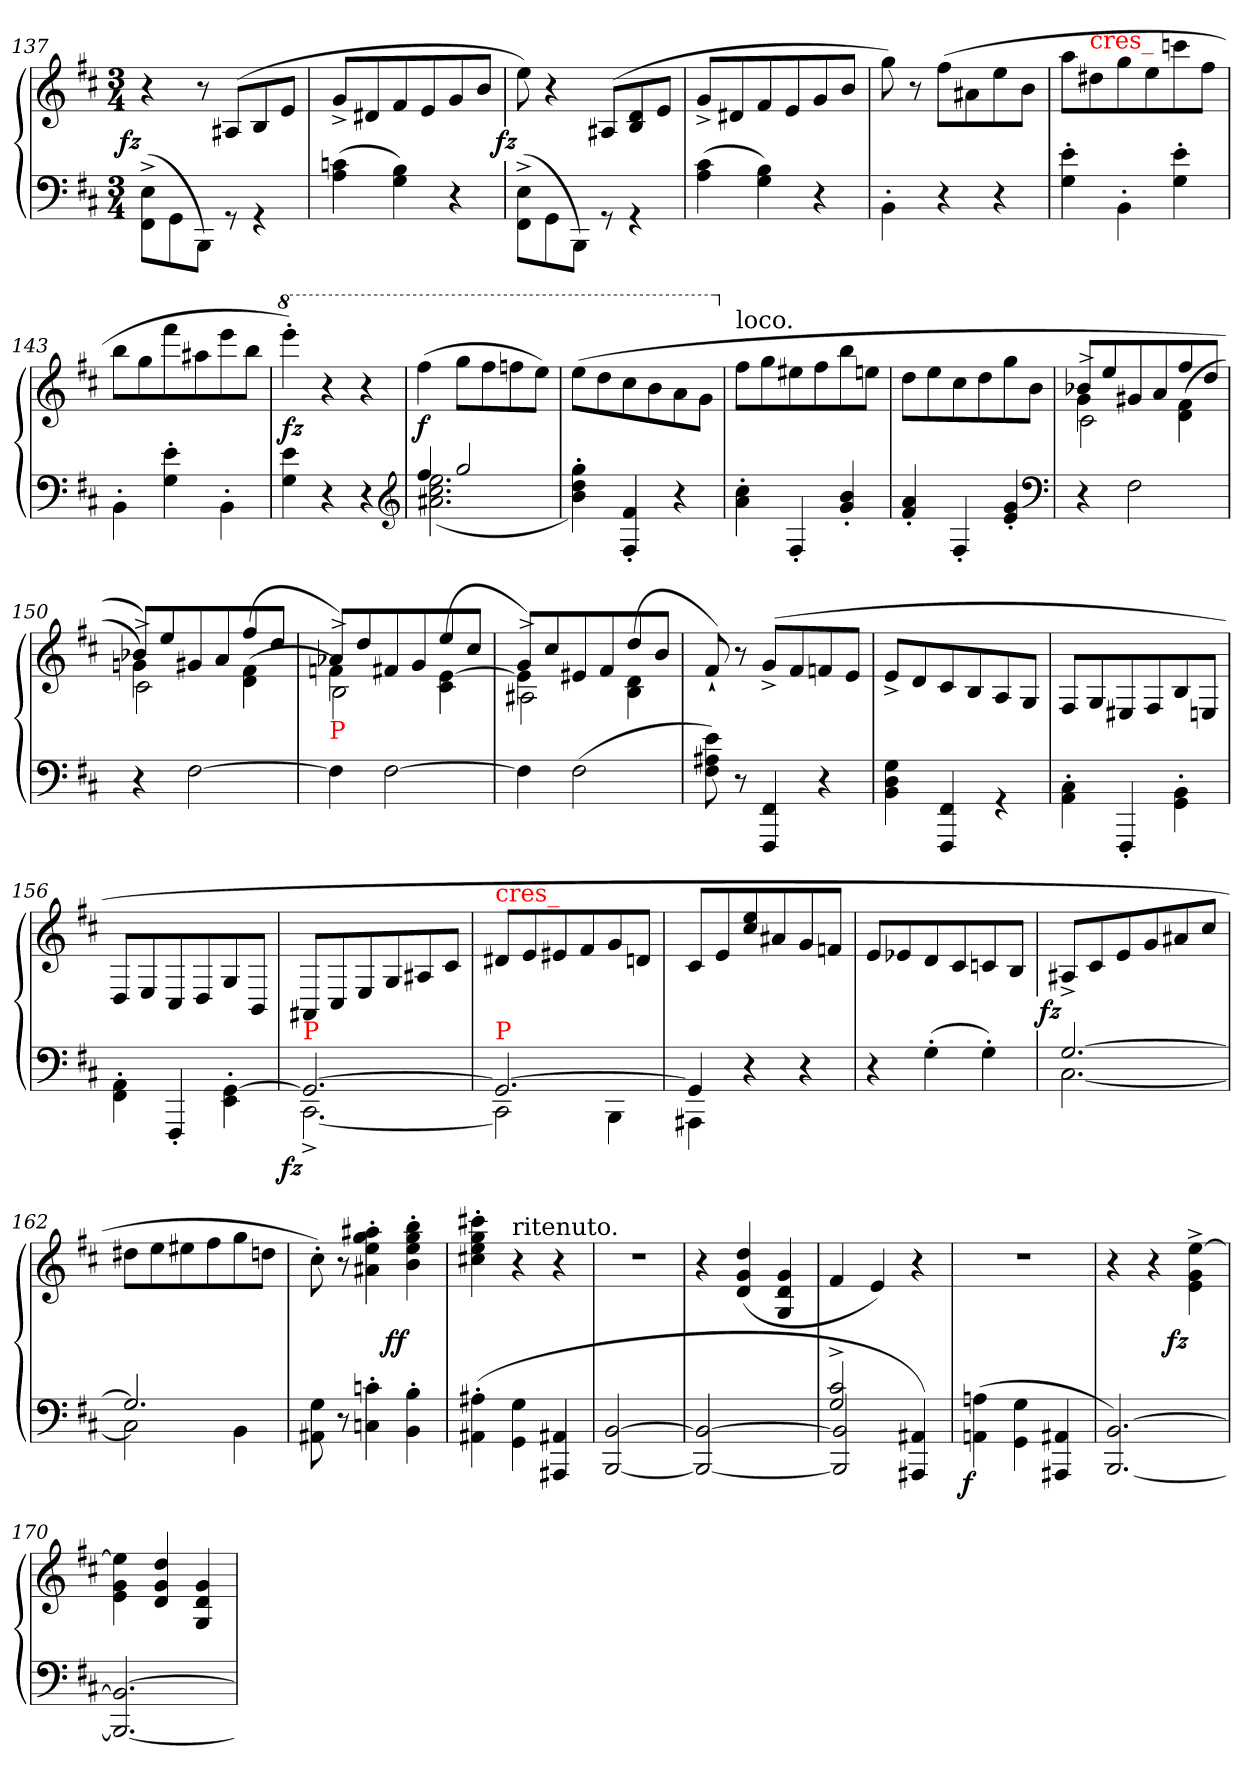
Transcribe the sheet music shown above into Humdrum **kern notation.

**kern	**kern	**dynam
*part1	*part1	*part1
*staff2	*staff1	*staff1/2
*clefF4	*clefG2	*
*k[f#c#]	*k[f#c#]	*
*M3/4	*M3/4	*
=137	=137	=137
!	!	!LO:DY:rj
(8E^>\ 8FF#^>\L	4r	fz
8GG\	.	.
8BBB\J)	8r	.
8rGG	(>8A#XL	.
4rGG	8B/	.
.	8eJ	.
=138	=138	=138
(4cn 4A	8g^<L	.
.	8d#X	.
4B 4G)	8f#	.
.	8e	.
4r	8g	.
.	8bJ	.
=139	=139	=139
!	!	!LO:DY:rj
(>8E^>\ 8FF#^>\L	8ee)	fz
8GG\	4r	.
8BBB\J)	.	.
8rGG	(8A#XL	.
4rGG	8d/ 8B/	.
.	8eJ	.
=140	=140	=140
(4c# 4A	8g^<L	.
.	8d#X	.
4B 4G)	8f#	.
.	8e	.
4r	8g	.
.	8bJ	.
=141	=141	=141
4BB'\	8gg)	.
.	8r	.
4r	(8ff#L	.
.	8a#X	.
4r	8ee	.
.	8bJ	.
=142	=142	=142
4e' 4G'	8aaL	.
!	!LO:TX:a:color=red:t=cres_	!
.	8dd#X	.
4BB'\	8gg	.
.	8ee	.
4e' 4G'	8cccn	.
.	8ff#J	.
=143	=143	=143
4BB'\	8bbL	.
.	8gg	.
4e' 4G'	8fff#	.
.	8aa#X	.
4BB'\	8eee	.
.	8bbJ	.
=144	=144	=144
*	*8va	*
4e 4G	4eeee'>)	fz
4r	4r	.
4r	4r	.
*clefG2	*	*
=145	=145	=145
*^	*	*
4ff#	(<2.ee 2.cc# 2.a#X	(4fff#	f
2gg	.	8gggL	.
.	.	8fff#	.
.	.	8fffn	.
.	.	8eeeJ)	.
*v	*v	*	*
=146	=146	=146
4gg' 4dd' 4b')	(>8eeeL	.
.	8ddd	.
4f#' 4F#'	8ccc#	.
.	8bb	.
4r	8aa	.
.	8ggJ	.
=147	=147	=147
*	*X8va	*
!	!LO:TX:a:t=loco.	!
4cc#' 4a'	8ff#L	.
.	8gg	.
4F#'	8ee#X	.
.	8ff#	.
4b' 4g'	8bb	.
.	8eenJ	.
=148	=148	=148
4a' 4f#'	8ddL	.
.	8ee	.
4F#'	8cc#	.
.	8dd	.
4g' 4e'	8gg	.
.	8bJ	.
*clefF4	*	*
=149	=149	=149
*	*^	*
*	*	*^	*
4r	8b-X/L	4g	2c#^<\	.
.	8ee/	.	.	.
2F#	8g#X/	2ryy	.	.
.	8a/	.	.	.
.	8ff#/	.	(<(<4f#\ 4d\	.
.	8dd/J	.	.	.
=150	=150	=150	=150	=150
4r	8b-X/L	4gn)	2c#^<\)	.
.	8ee/	.	.	.
[2F#	8g#X/	2ryy	.	.
.	8a/	.	.	.
.	8ff#/	.	(<(<4f#\ 4d\	.
.	8dd/J	.	.	.
=151	=151	=151	=151	=151
!	!LO:TX:b:color=red:t=P	!	!	!
4F#]	8a-X/L	4fn)	2B^<\)	.
.	8dd/	.	.	.
[2F#	8f#X/	2ryy	.	.
.	8g/	.	.	.
.	8ee/	.	(<[4e\ 4c#\	.
.	8cc#/J	.	.	.
=152	=152	=152	=152	=152
4F#]	8g/L	4e]	2A#X^<\)	.
.	8cc#/	.	.	.
(2F#	8e#X/	2ryy	.	.
.	8f#/	.	.	.
.	8dd/	.	(>4d\ 4B\	.
.	8b/J	.	.	.
*	*v	*v	*v	*
=153	=153	=153
8e 8A#X 8F#))	8f#`)	.
8r	8r	.
4FF# 4FFF#	(>8g^<L	.
.	8f#	.
4r	8fn	.
.	8eJ	.
=154	=154	=154
4G 4D 4BB	8e^<L	.
.	8d	.
4FF# 4FFF#	8c#	.
.	8B	.
4rGG	8A	.
.	8GJ	.
=155	=155	=155
4C#'<\ 4AA'<\	8F#/L	.
.	8G/	.
4FFF#'</	8E#X	.
.	8F#/	.
4BB'<\ 4GG'<\	8B/	.
.	8EJ	.
=156	=156	=156
4AA'<\ 4FF#'<\	8D/L	.
.	8E/	.
4FFF#'</	8C#/	.
.	8D/	.
[4GG'<\ 4EE'<\	8G/	.
.	8BB/J	.
=157	=157	=157
*^	*	*
!LO:TX:a:color=red:t=P	!	!	!
!	!	!	!LO:DY:b=2:rj
2.GG_	[2.CC#^\	8AA#XL	fz
.	.	8C#/	.
.	.	8E/	.
.	.	8G/	.
.	.	8A#X	.
.	.	8c#/J	.
=158	=158	=158	=158
!	!	!LO:TX:a:color=red:t=cres_	!
!LO:TX:a:color=red:t=P	!	!	!
2.GG_	2CC#]	8d#XL	.
.	.	8e	.
.	.	8e#X	.
.	.	8f#	.
.	4BBB	8g	.
.	.	8dnJ	.
=159	=159	=159	=159
4GG]	4AAA#X	8c#L	.
.	.	8e	.
4r	4ryy	8ee 8cc#	.
.	.	8a#X	.
4r	4ryy	8g	.
.	.	8fnJ	.
*v	*v	*	*
=160	=160	=160
4r	8eL	.
.	8e-X	.
(4G'	8d	.
.	8c#	.
4G')	8cn	.
.	8BJ	.
=161	=161	=161
*^	*	*
!	!	!	!LO:DY:rj
[2.G	[2.C#	8A#X^<L	fz
.	.	8c#	.
.	.	8e	.
.	.	8g	.
.	.	8a#X	.
.	.	8cc#J	.
=162	=162	=162	=162
2.G]	2C#]	8dd#XL	.
.	.	8ee	.
.	.	8ee#X	.
.	.	8ff#	.
.	4BB	8gg	.
.	.	8ddnJ	.
*v	*v	*	*
=163	=163	=163
8G 8AA#X	8cc#')	.
8r	8r	.
4cn' 4Cn'	4aa#X' 4gg' 4ee' 4a#X'	.
!	!	!LO:DY:rj
4B' 4BB'	4bb' 4gg' 4ee' 4b'	ff
=164	=164	=164
(<4A#X' 4AA#X'	4ccc#X' 4gg' 4ee' 4cc#X'	.
!	!LO:TX:a:t=ritenuto.	!
4G\ 4GG\	4r	.
4AA#X 4AAA#X	4r	.
=165	=165	=165
!LO:N:vis=2	!	!
[2.BB [2.BBB	2.rdd	.
=166	=166	=166
!LO:N:vis=2	!	!
2.BB_ 2.BBB_	4r	.
.	(>4dd 4g 4d	.
.	4g/ 4d/ 4G/	.
=167	=167	=167
*^	*	*
2c#^> 2G^>	2BB]/ 2BBB]/	4f#	.
.	.	4e)	.
4ryy	4AA#X/ 4AAA#X/)	4r	.
=168	=168	=168	=168
!	!	!	!LO:DY:b=2:rj
*v	*v	*	*
(4An 4AAn	2.rdd	f
4G\ 4GG\	.	.
4AA#X 4AAA#X	.	.
=169	=169	=169
[2.BB [2.BBB)	4r	.
.	4r	.
!	!	!LO:DY:rj
.	[4ee^>\ 4g^>\ 4e^>\	fz
=170	=170	=170
2.BB_ 2.BBB_	4ee]\ 4g\ 4e\	.
.	4dd 4g 4d	.
.	4g/ 4d/ 4G/	.
=	=	=
*-	*-	*-
